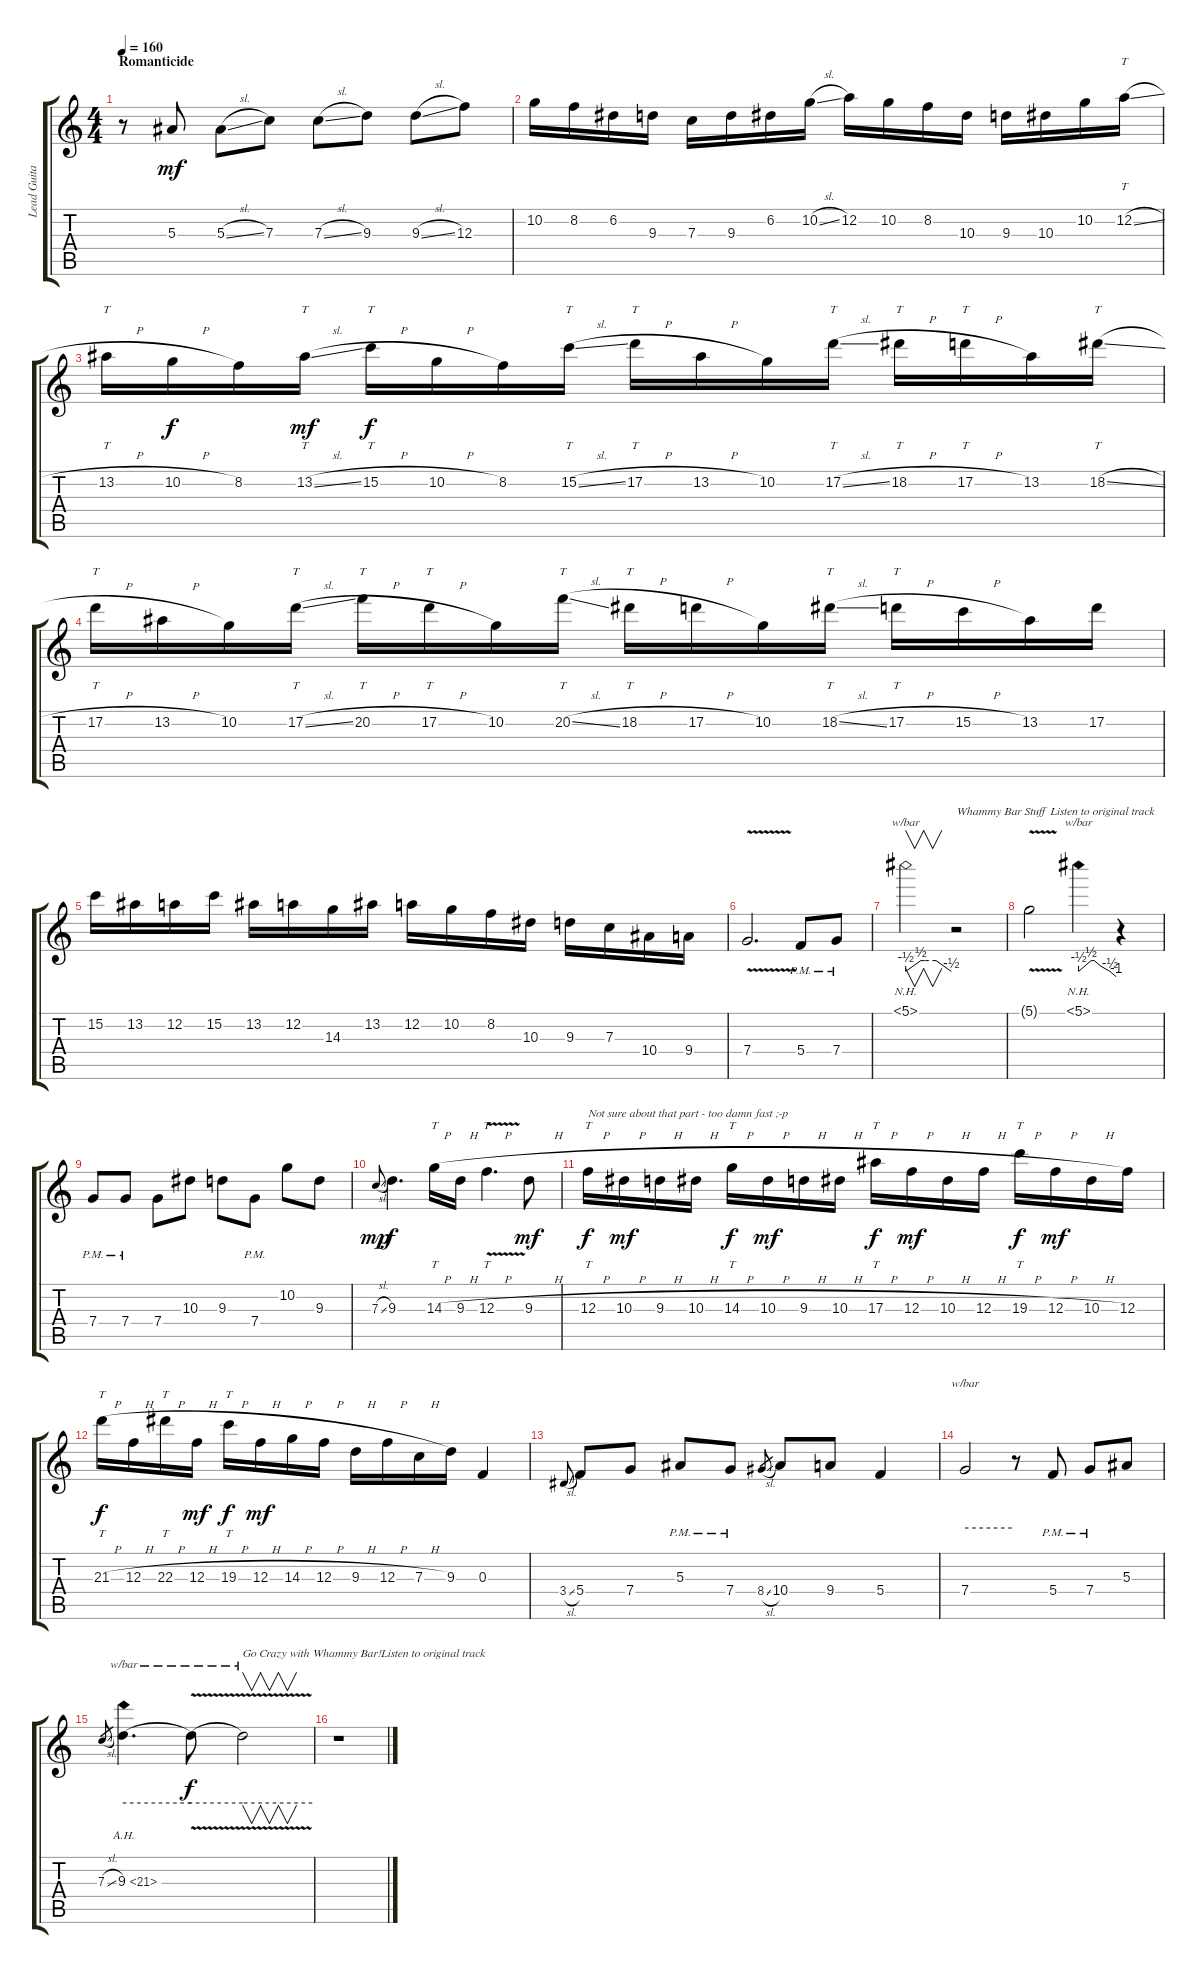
\track ("Lead Guitar : Open D" "Lead Guita") {instrument overdrivenguitar}
\staff {score tabs}
\tuning (D4 A3 F3 C3 G2 D2) {hide}
\ts (4 4)
\section ("" "Romanticide")
\tempo 160
\clef g2
\ks c
r.8{dy ff volume 16} 5.3.8{dy mf} 5.3{sl}.8 7.3.8 7.3{sl}.8 9.3.8 9.3{sl}.8 12.3.8 |
10.2.16 8.2.16 6.2.16 9.3.16 7.3.16 9.3.16 6.2.16 10.2{sl}.16 12.2.16 10.2.16 8.2.16 10.3.16 9.3.16 10.3.16 10.2.16 12.2{sl}.16{tt} |
13.2{h}.16{tt} 10.2{h}.16{dy f} 8.2.16 13.2{sl}.16{tt dy mf} 15.2{h}.16{tt dy f} 10.2{h}.16 8.2.16 15.2{sl}.16{tt} 17.2{h}.16{tt} 13.2{h}.16 10.2.16 17.2{sl}.16{tt} 18.2{h}.16{tt} 17.2{h}.16{tt} 13.2.16 18.2{sl}.16{tt} |
17.2{h}.16{tt} 13.2{h}.16 10.2.16 17.2{sl}.16{tt} 20.2{h}.16{tt} 17.2{h}.16{tt} 10.2.16 20.2{sl}.16{tt} 18.2{h}.16{tt} 17.2{h}.16 10.2.16 18.2{sl}.16{tt} 17.2{h}.16{tt} 15.2{h}.16 13.2.16 17.2.16 |
15.2.16 13.2.16 12.2.16 15.2.16 13.2.16 12.2.16 14.3.16 13.2.16 12.2.16 10.2.16 8.2.16 10.3.16 9.3.16 7.3.16 10.4.16 9.4.16 |
7.4{v}.2{d} 5.4{pm}.8 7.4{pm}.8 |
5.1{nh}.2{v tbe (custom default 0 -2 20 2 25 2 40 2 60 -2)} r.2{txt "Whammy Bar Stuff"} |
5.1{v t}.2{txt "       Listen to original track"} 5.1{nh}.4{tbe (custom default 0 -2 20 2 25 2 35 0 50 -2 60 -4)} r.4 |
7.4{pm}.8 7.4{pm}.8 7.4.8 10.3.8 9.3.8 7.4{pm}.8 10.2.8 9.3.8 |
7.3{sl}.8{gr onbeat dy mp} 9.3.4{d dy f} 14.3{h}.16{tt} 9.3{h}.16 12.3{v h}.4{tt d} 9.3{h}.8{dy mf} |
12.3{h}.16{tt txt "Not sure about that part - too damn fast ;-p" dy f} 10.3{h}.16{dy mf} 9.3{h}.16 10.3{h}.16 14.3{h}.16{tt dy f} 10.3{h}.16{dy mf} 9.3{h}.16 10.3{h}.16 17.3{h}.16{tt dy f} 12.3{h}.16{dy mf} 10.3{h}.16 12.3{h}.16 19.3{h}.16{tt dy f} 12.3{h}.16{dy mf} 10.3{h}.16 12.3.16 |
21.3{h}.16{tt dy f} 12.3{h}.16 22.3{h}.16{tt} 12.3{h}.16{dy mf} 19.3{h}.16{tt dy f} 12.3{h}.16{dy mf} 14.3{h}.16 12.3{h}.16 9.3{h}.16 12.3{h}.16 7.3{h}.16 9.3.16 0.3.4 |
3.4{sl}.8{gr onbeat} 5.4.8 7.4.8 5.3{pm}.8 7.4{pm}.8 8.4{sl}.8{gr} 10.4.8 9.4.8 5.4.4 |
7.4.2{tbe (hold default 0 0 60 0)} r.8 5.4{pm}.8 7.4{pm}.8 5.3.8 |
7.3{sl}.8{gr} 9.3{ah 12}.4{d tbe (hold default 0 0 60 0)} 9.3{v t}.8{tbe (hold default 0 0 60 0) dy f} 9.3{t}.2{v tbe (hold default 0 0 60 0) txt "Go Crazy with Whammy Bar!"} |
r.1{txt "              Listen to original track"}
